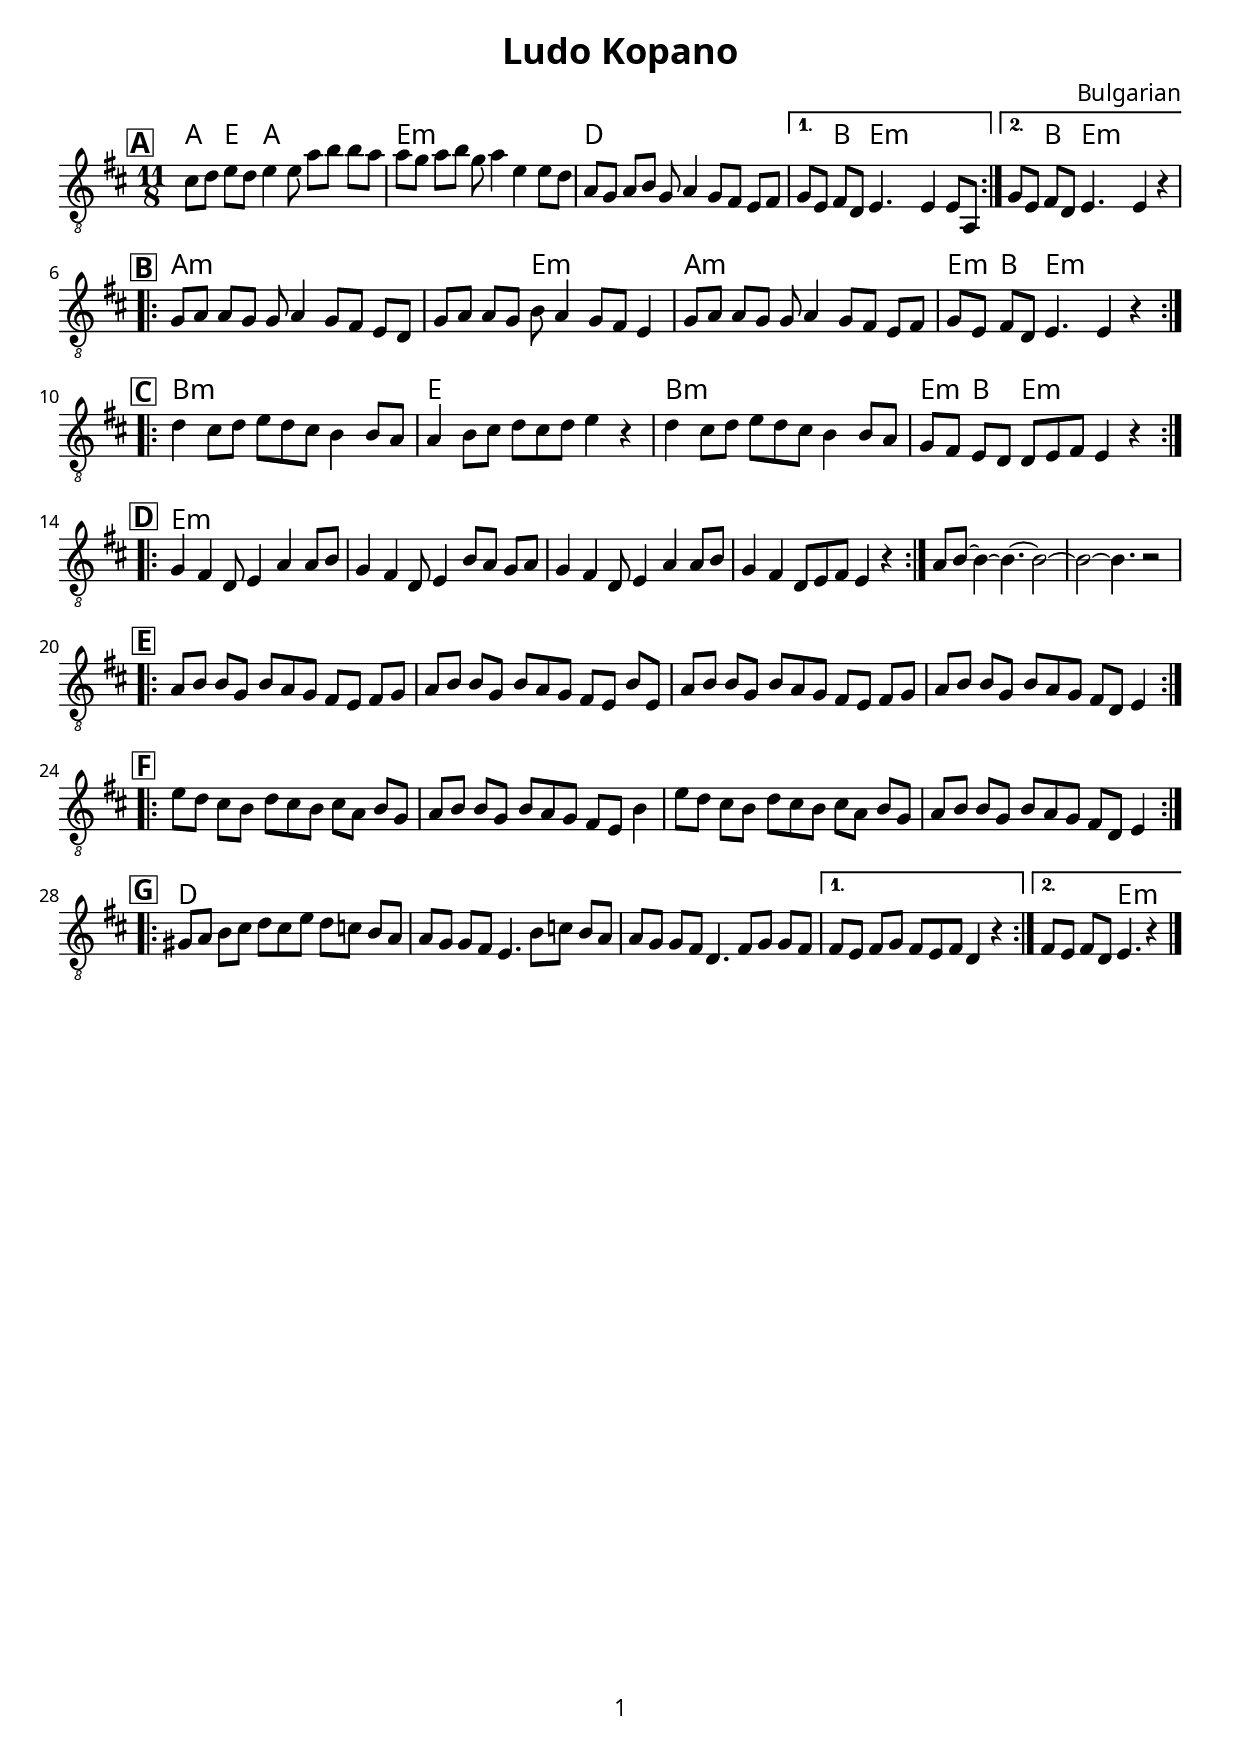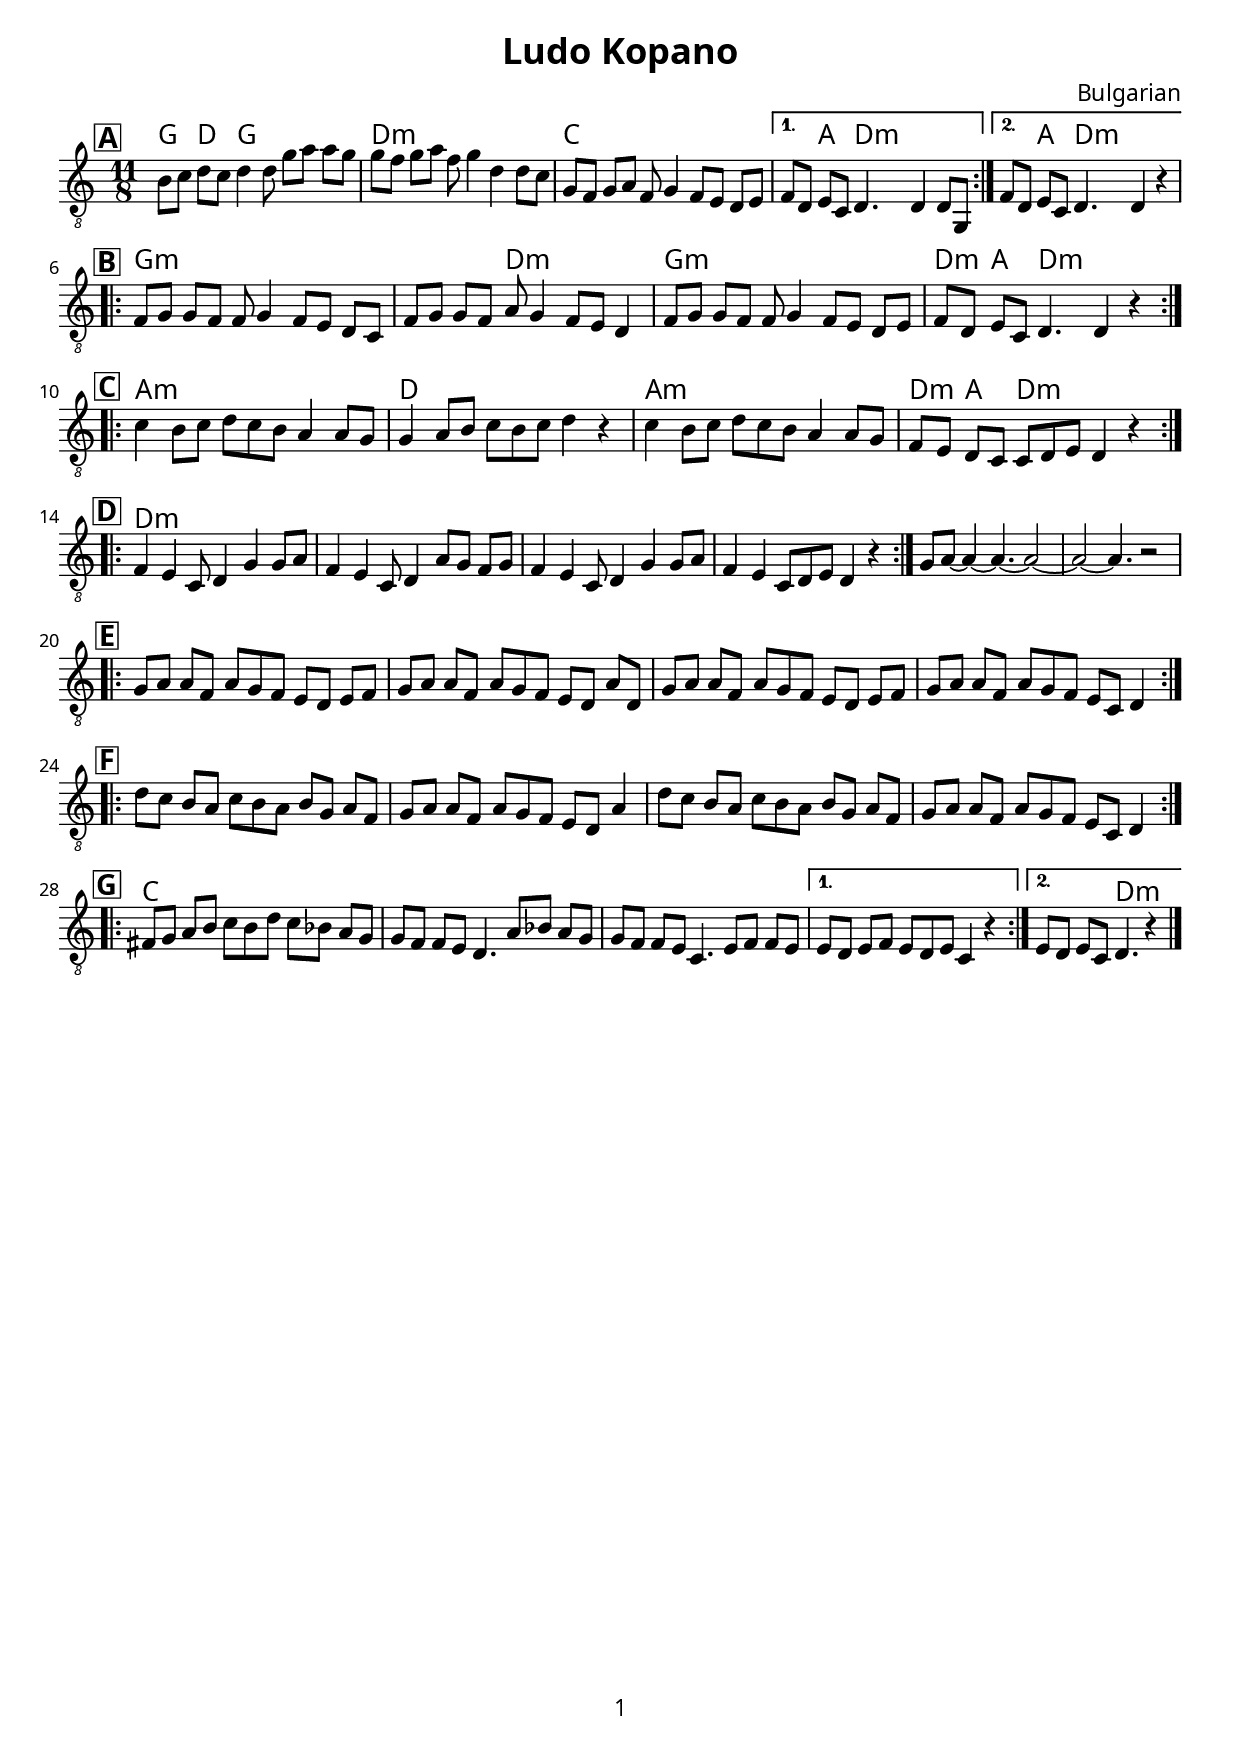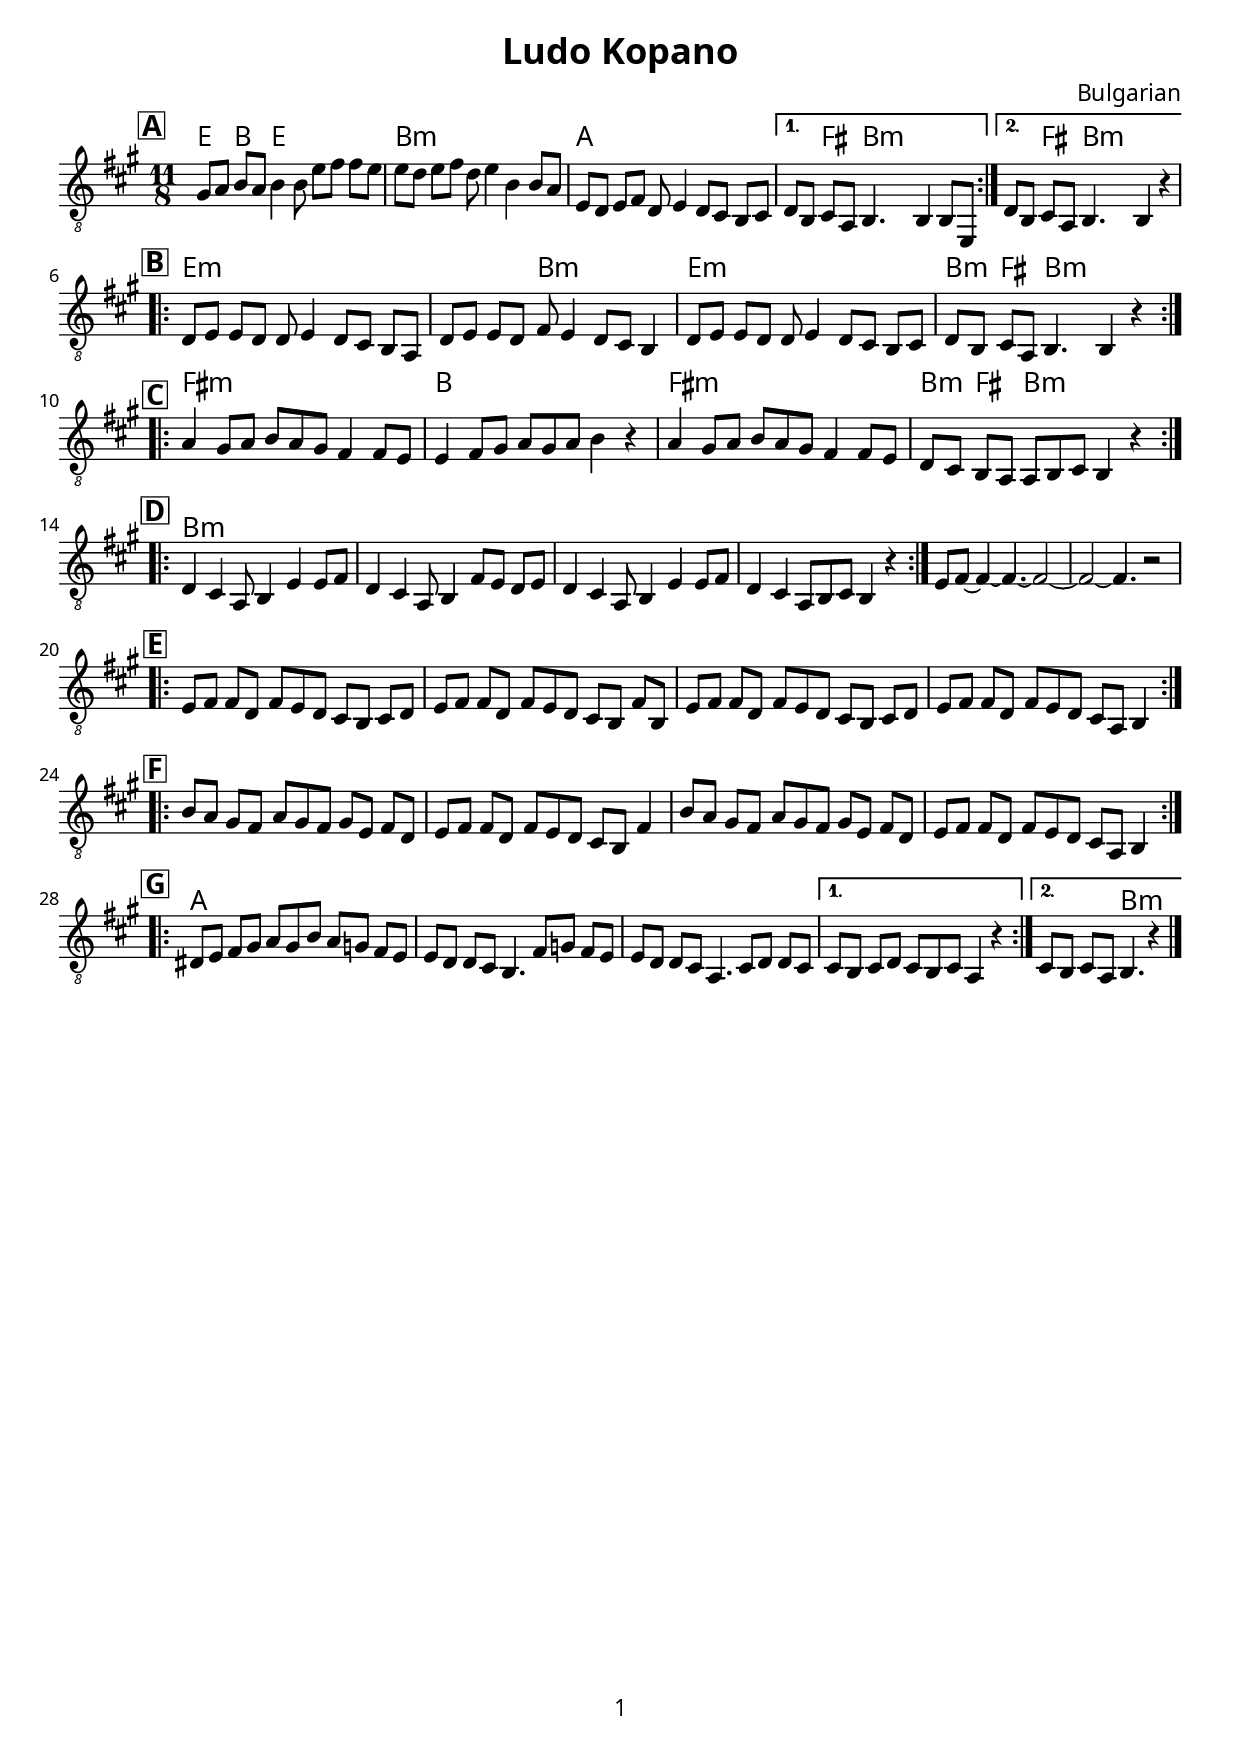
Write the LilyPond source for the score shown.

% {{{ PARAMETRI
  myTitle = "Ludo Kopano"
  mySubTitle = "Bulgarian"
  myKey = \key c \major
  myTime = \time #'(2 2 3 2 2) 11/8
  myTempo =  #(ly:make-moment 190 4)
% }}}

% INTESTAZIONE {{{
\version "2.18.2"

\header {
  title = \myTitle
  composer = \mySubTitle
}

\paper{
  print-first-page-number = ##t
  oddHeaderMarkup = \markup \null
  evenHeaderMarkup = \markup \null
  oddFooterMarkup = \markup {
    \fill-line {
      \on-the-fly \print-page-number-check-first
      \fromproperty #'page:page-number-string
    }
  }
  evenFooterMarkup = \oddFooterMarkup
  #(set-global-staff-size 10)
  myStaffSize = #20
  fonts = #(make-pango-font-tree
  "FontAwesome"
  "FontAwesome"
  "FontAwesome"
  (/ myStaffSize 20))
}

global = {
  \myKey
  \numericTimeSignature
  \myTime
  \set Score.markFormatter = #format-mark-box-alphabet
}
\layout { indent = #0 }
%}}}

% {{{ PARTE A
  temaA = {
    \repeat volta 2 { b8 c d c d4 d8 g a a g | g f g a f g4 d d8 c | g f g a f g4 f8 e d e |}
    \alternative{
      {f d e c d4. d4 d8 g, |}
      {f' d e c d4. d4 r4 |}
    }
  }

  accordiA = \chordmode{
    \repeat volta 2  { g4 d4 g4. g2 | d1*11/8:m | c1*11/8 | }
    \alternative {
      {c4 a4 d4.:m d2:m |}
      {c4 a4 d4.:m d2:m |}
    }
  }
% }}}

% {{{ PARTE B
  temaB = {
    \bar ".|:"
    \repeat volta 2 {
      f8 g g f f g4 f8 e d c | f g g f a g4 f8 e d4 | f8 g g f f g4 f8 e d e | f8 d e c d4. d4 r4 |
    } 
  }

  accordiB = \chordmode{
    \repeat volta 2{
      g1*11/8:m | g2:m d4.:m d2:m | g1*11/8:m | d4:m a4 d4.:m d2:m |
    }
  }
% }}}

% {{{ PARTE C
  temaC = {
    \repeat volta 2 {
      c'4 b8 c d c b a4 a8 g | g4 a8 b c b c d4 r4 | c4 b8 c d c b a4 a8 g | f8 e d c c d e d4 r 4|
    } 
  }

  accordiC = \chordmode{
    \repeat volta 2{
      a1*11/8:m | d1*11/8 |  a1*11/8:m | d4:m a4 d4.:m d2:m |
    }
  }
% }}}

% {{{ PARTE D
  temaD = {
    \repeat volta 2 {
      f4 e c8 d4 g g8 a | f4 e c8 d4 a'8 g f g | f4 e c8 d4 g g8 a| f4 e c8 d e d4 r4 |
    } 
    g8 a8~ a4 ~ a4.~ a2~ | a2~ a4. r2 |
  }

  accordiD = \chordmode{
    \repeat volta 2{
      d1*11/8:m | d1*11/8:m | d1*11/8:m | d1*11/8:m | 
    }
    d1*11/8:m | d1*11/8:m | 
  }
% }}}

% {{{ PARTE E
  temaE = {
    \bar ".|:"
    \repeat volta 2 {
      g8 a a f a g f e d e f | g a a f a g f e d a' d, | g a a f a g f e d e f | g a a f a g f e c d4 |
    } 
  }

  accordiE = \chordmode{
    \repeat volta 2{
      s1*11/8 | s1*11/8 | s1*11/8 | s1*11/8 | 
    }
  }
% }}}

% {{{ PARTE F
  temaF = {
    \repeat volta 2 {
      d'8 c b a c b a b g a f | g a a f a g f e d a'4 | d8 c b a c b a b g a f | g a a f a g f e c d4 |
    } 
  }

  accordiF = \chordmode{
    \repeat volta 2{
      s1*11/8 | s1*11/8 | s1*11/8 | s1*11/8 | 
    }
  }
% }}}

% {{{ PARTE G
  temaG = {
    \repeat volta 2 {fis8 g a b c b d c bes a g | g f f e d4. a'8 bes a g | g f f e c4.  e8 f f e |}
    \alternative {
      { e d e f e d e c4 r4 |}
      {e8 d e c d4. r4}
    }
  }

  accordiG = \chordmode{
    \repeat volta 2 {c1*11/8 | c1*11/8 | c1*11/8 }
    \alternative{
      {c1*11/8 |}
      {c2 d4.:m s2 |}
    }
  }
% }}}

% LYRICS {{{
testoCompleto=\markup {
}
% }}}

% SCORE {{{
tema = \relative c' {
  \mark \default
  \temaA \break \bar "||"
  \mark \default
  \temaB \break
  \mark \default
  \temaC \break
  \mark \default
  \temaD \break \bar "||"
  \mark \default
  \temaE \break 
  \mark \default
  \temaF \break
  \mark \default
  \temaG \break \bar "|."
}

chordsPart ={
  \new ChordNames {
    \set chordChanges = ##t
    \accordiA
    \accordiB
    \accordiC
    \accordiD
    \accordiE
    \accordiF
    \accordiG
  }
}

temaPart = \new Staff \with {
  instrumentName = ""
  midiInstrument = "piano"
} { \clef "treble_8" \global \tema }

scoreContent = << 
  \chordsPart
  \temaPart
>>
%}}}

% {{{ BOOKS
  \book{
    \bookOutputSuffix "C"
    \score {
      \scoreContent
      \layout {}
      \midi { \context { \Score tempoWholesPerMinute = #(ly:make-moment 190 4) } }
    }
    \testoCompleto
  }

  \book{
    \bookOutputSuffix "Bb"
    \score { \transpose c d {\scoreContent} }
    \testoCompleto
  }

  \book{
    \bookOutputSuffix "Eb"
    \score { \transpose ees c { \scoreContent } }
    \testoCompleto
  }
% }}}
